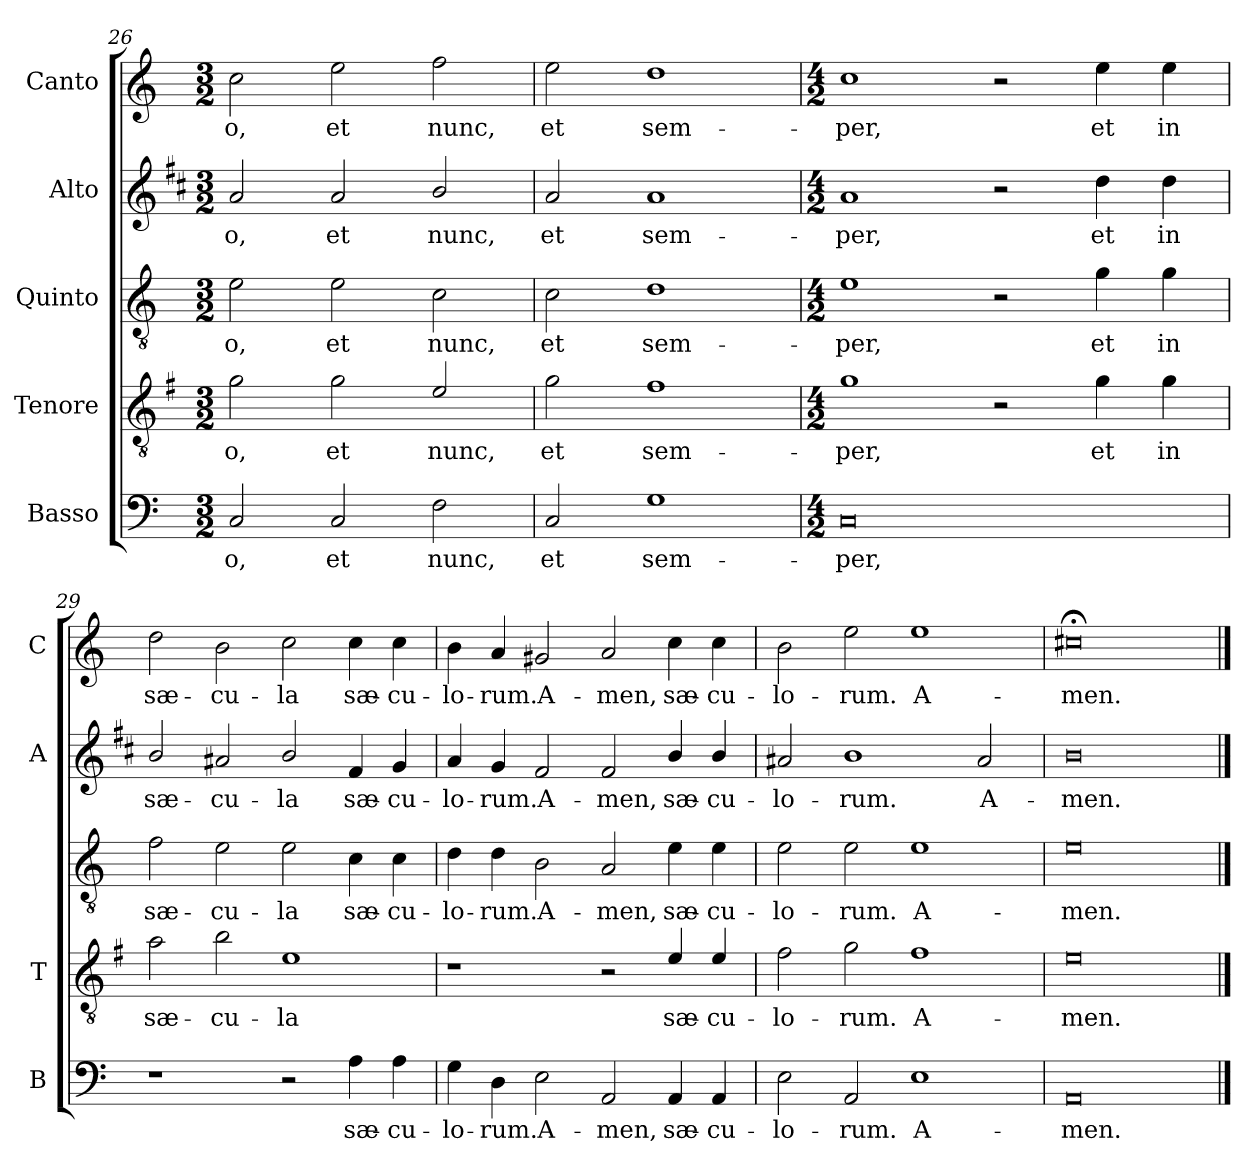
**kern	**text	**kern	**text	**kern	**text	**kern	**text	**kern	**text
*part5	*part5	*part4	*part4	*part3	*part3	*part2	*part2	*part1	*part1
*staff5	*staff5	*staff4	*staff4	*staff3	*staff3	*staff2	*staff2	*staff1	*staff1
*I"Basso	*	*I"Tenore	*	*I"Quinto	*	*I"Alto	*	*I"Canto	*
*I'B	*	*I'T	*	*	*	*I'A	*	*I'C	*
*clefF4	*	*clefGv2	*	*clefGv2	*	*clefG2	*	*clefG2	*
*	*	*ITrd4c7	*	*	*	*ITrd1c2	*	*	*
*k[]	*	*k[]	*	*k[]	*	*k[]	*	*k[]	*
*C:	*	*C:	*	*C:	*	*C:	*	*C:	*
*M3/2	*	*M3/2	*	*M3/2	*	*M3/2	*	*M3/2	*
=26	=26	=26	=26	=26	=26	=26	=26	=26	=26
!	!LO:LY:b	!	!LO:LY:b	!	!LO:LY:b	!	!LO:LY:b	!	!LO:LY:b
2C/	-o,	2c\	-o,	2e\	-o,	2g/	-o,	2cc\	-o,
!	!LO:LY:b	!	!LO:LY:b	!	!LO:LY:b	!	!LO:LY:b	!	!LO:LY:b
2C/	et	2c\	et	2e\	et	2g/	et	2ee\	et
!	!LO:LY:b	!	!LO:LY:b	!	!LO:LY:b	!	!LO:LY:b	!	!LO:LY:b
2F\	nunc,	2A/	nunc,	2c\	nunc,	2a/	nunc,	2ff\	nunc,
!!LO:LB:g=z
=27	=27	=27	=27	=27	=27	=27	=27	=27	=27
!	!LO:LY:b	!	!LO:LY:b	!	!LO:LY:b	!	!LO:LY:b	!	!LO:LY:b
2C/	et	2c\	et	2c\	et	2g/	et	2ee\	et
!	!LO:LY:b	!	!LO:LY:b	!	!LO:LY:b	!	!LO:LY:b	!	!LO:LY:b
1G	sem-	1B	sem-	1d	sem-	1g	sem-	1dd	sem-
=28	=28	=28	=28	=28	=28	=28	=28	=28	=28
*M4/2	*	*M4/2	*	*M4/2	*	*M4/2	*	*M4/2	*
!	!LO:LY:b	!	!LO:LY:b	!	!LO:LY:b	!	!LO:LY:b	!	!LO:LY:b
0C	-per,	1c	-per,	1e	-per,	1g	-per,	1cc	-per,
.	.	2r	.	2r	.	2r	.	2r	.
!	!	!	!LO:LY:b	!	!LO:LY:b	!	!LO:LY:b	!	!LO:LY:b
.	.	4c\	et	4g\	et	4cc\	et	4ee\	et
!	!	!	!LO:LY:b	!	!LO:LY:b	!	!LO:LY:b	!	!LO:LY:b
.	.	4c\	in	4g\	in	4cc\	in	4ee\	in
=29	=29	=29	=29	=29	=29	=29	=29	=29	=29
!	!	!	!LO:LY:b	!	!LO:LY:b	!	!LO:LY:b	!	!LO:LY:b
1r	.	2d\	sæ-	2f\	sæ-	2a/	sæ-	2dd\	sæ-
!	!	!	!LO:LY:b	!	!LO:LY:b	!	!LO:LY:b	!	!LO:LY:b
.	.	2e\	-cu-	2e\	-cu-	2g#X/	-cu-	2b\	-cu-
!	!	!	!LO:LY:b	!	!LO:LY:b	!	!LO:LY:b	!	!LO:LY:b
2r	.	1A	-la	2e\	-la	2a/	-la	2cc\	-la
!	!LO:LY:b	!	!	!	!LO:LY:b	!	!LO:LY:b	!	!LO:LY:b
4A\	sæ-	.	.	4c\	sæ-	4e/	sæ-	4cc\	sæ-
!	!LO:LY:b	!	!	!	!LO:LY:b	!	!LO:LY:b	!	!LO:LY:b
4A\	-cu-	.	.	4c\	-cu-	4f/	-cu-	4cc\	-cu-
=30	=30	=30	=30	=30	=30	=30	=30	=30	=30
!	!LO:LY:b	!	!	!	!LO:LY:b	!	!LO:LY:b	!	!LO:LY:b
4G\	-lo-	1r	.	4d\	-lo-	4g/	-lo-	4b\	-lo-
!	!LO:LY:b	!	!	!	!LO:LY:b	!	!LO:LY:b	!	!LO:LY:b
4D\	-rum.	.	.	4d\	-rum.	4f/	-rum.	4a/	-rum.
!	!LO:LY:b	!	!	!	!LO:LY:b	!	!LO:LY:b	!	!LO:LY:b
2E\	A-	.	.	2B\	A-	2e/	A-	2g#X/	A-
!	!LO:LY:b	!	!	!	!LO:LY:b	!	!LO:LY:b	!	!LO:LY:b
2AA/	-men,	2r	.	2A/	-men,	2e/	-men,	2a/	-men,
!	!LO:LY:b	!	!LO:LY:b	!	!LO:LY:b	!	!LO:LY:b	!	!LO:LY:b
4AA/	sæ-	4A/	sæ-	4e\	sæ-	4a/	sæ-	4cc\	sæ-
!	!LO:LY:b	!	!LO:LY:b	!	!LO:LY:b	!	!LO:LY:b	!	!LO:LY:b
4AA/	-cu-	4A/	-cu-	4e\	-cu-	4a/	-cu-	4cc\	-cu-
=31	=31	=31	=31	=31	=31	=31	=31	=31	=31
!	!LO:LY:b	!	!LO:LY:b	!	!LO:LY:b	!	!LO:LY:b	!	!LO:LY:b
2E\	-lo-	2B\	-lo-	2e\	-lo-	2g#X/	-lo-	2b\	-lo-
!	!LO:LY:b	!	!LO:LY:b	!	!LO:LY:b	!	!LO:LY:b	!	!LO:LY:b
2AA/	-rum.	2c\	-rum.	2e\	-rum.	1a	-rum.	2ee\	-rum.
!	!LO:LY:b	!	!LO:LY:b	!	!LO:LY:b	!	!	!	!LO:LY:b
1E	A-	1B	A-	1e	A-	.	.	1ee	A-
!	!	!	!	!	!	!	!LO:LY:b	!	!
.	.	.	.	.	.	2g#/	A-	.	.
=32	=32	=32	=32	=32	=32	=32	=32	=32	=32
!	!LO:LY:b	!	!LO:LY:b	!	!LO:LY:b	!	!LO:LY:b	!	!LO:LY:b
0AA	-men.	0A	-men.	0e	-men.	0a	-men.	0cc#X;<	-men.
==	==	==	==	==	==	==	==	==	==
*-	*-	*-	*-	*-	*-	*-	*-	*-	*-
